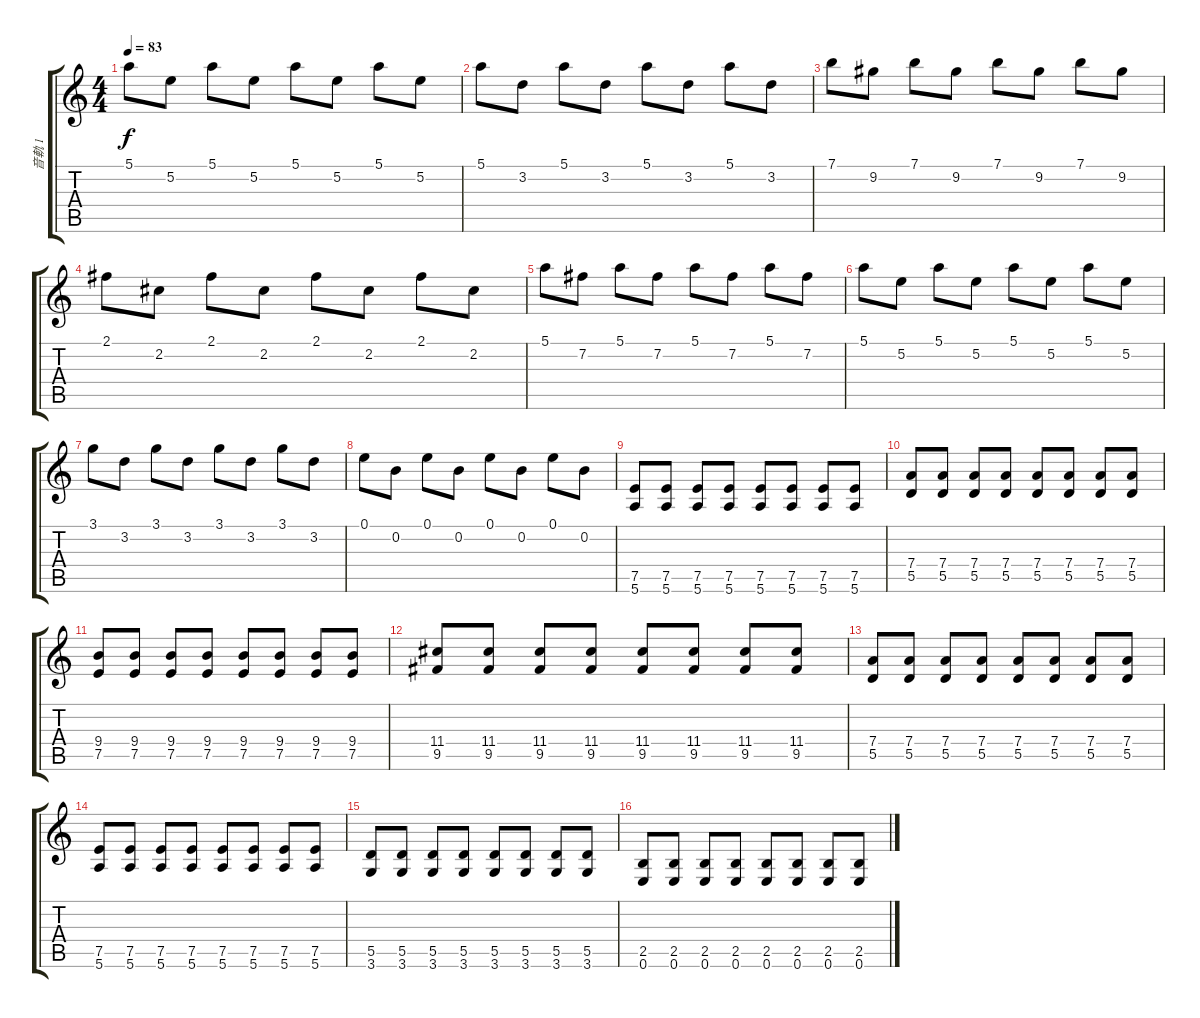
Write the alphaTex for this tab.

\track ("音軌 1" "音軌 1") {instrument overdrivenguitar}
\staff {score tabs}
\tuning (E4 B3 G3 D3 A2 E2) {hide}
\ts (4 4)
\tempo 83
\clef g2
\ks c
5.1.8{dy f instrument overdrivenguitar} 5.2.8 5.1.8 5.2.8 5.1.8 5.2.8 5.1.8 5.2.8 |
5.1.8 3.2.8 5.1.8 3.2.8 5.1.8 3.2.8 5.1.8 3.2.8 |
7.1.8 9.2.8 7.1.8 9.2.8 7.1.8 9.2.8 7.1.8 9.2.8 |
2.1.8 2.2.8 2.1.8 2.2.8 2.1.8 2.2.8 2.1.8 2.2.8 |
5.1.8 7.2.8 5.1.8 7.2.8 5.1.8 7.2.8 5.1.8 7.2.8 |
5.1.8 5.2.8 5.1.8 5.2.8 5.1.8 5.2.8 5.1.8 5.2.8 |
3.1.8 3.2.8 3.1.8 3.2.8 3.1.8 3.2.8 3.1.8 3.2.8 |
0.1.8 0.2.8 0.1.8 0.2.8 0.1.8 0.2.8 0.1.8 0.2.8 |
(7.5 5.6).8 (7.5 5.6).8 (7.5 5.6).8 (7.5 5.6).8 (7.5 5.6).8 (7.5 5.6).8 (7.5 5.6).8 (7.5 5.6).8 |
(7.4 5.5).8 (7.4 5.5).8 (7.4 5.5).8 (7.4 5.5).8 (7.4 5.5).8 (7.4 5.5).8 (7.4 5.5).8 (7.4 5.5).8 |
(9.4 7.5).8 (9.4 7.5).8 (9.4 7.5).8 (9.4 7.5).8 (9.4 7.5).8 (9.4 7.5).8 (9.4 7.5).8 (9.4 7.5).8 |
(11.4 9.5).8 (11.4 9.5).8 (11.4 9.5).8 (11.4 9.5).8 (11.4 9.5).8 (11.4 9.5).8 (11.4 9.5).8 (11.4 9.5).8 |
(7.4 5.5).8 (7.4 5.5).8 (7.4 5.5).8 (7.4 5.5).8 (7.4 5.5).8 (7.4 5.5).8 (7.4 5.5).8 (7.4 5.5).8 |
(7.5 5.6).8 (7.5 5.6).8 (7.5 5.6).8 (7.5 5.6).8 (7.5 5.6).8 (7.5 5.6).8 (7.5 5.6).8 (7.5 5.6).8 |
(5.5 3.6).8 (5.5 3.6).8 (5.5 3.6).8 (5.5 3.6).8 (5.5 3.6).8 (5.5 3.6).8 (5.5 3.6).8 (5.5 3.6).8 |
(2.5 0.6).8 (2.5 0.6).8 (2.5 0.6).8 (2.5 0.6).8 (2.5 0.6).8 (2.5 0.6).8 (2.5 0.6).8 (2.5 0.6).8
